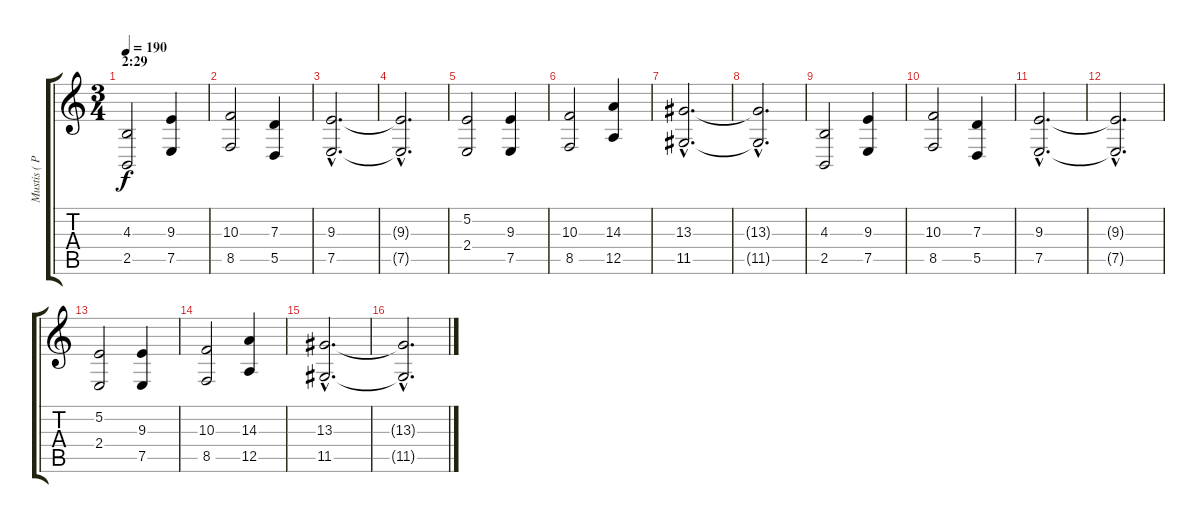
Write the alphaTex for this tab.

\track ("Mustis ( Pad 1)" "Mustis ( P") {instrument stringensemble1}
\staff {score tabs}
\tuning (E4 B3 G3 D3 A2 E2) {hide}
\ts (3 4)
\section ("" "2:29")
\tempo 190
\clef g2
\ks c
(4.3 2.5).2{dy f instrument synthstrings2} (9.3 7.5).4 |
(10.3 8.5).2 (7.3 5.5).4 |
(9.3{hac} 7.5{hac}).2{d} |
(9.3{hac t} 7.5{hac t}).2{d} |
(5.2 2.4).2 (9.3 7.5).4 |
(10.3 8.5).2 (14.3 12.5).4 |
(13.3{hac} 11.5{hac}).2{d} |
(13.3{hac t} 11.5{hac t}).2{d} |
(4.3 2.5).2{instrument synthstrings2} (9.3 7.5).4 |
(10.3 8.5).2 (7.3 5.5).4 |
(9.3{hac} 7.5{hac}).2{d} |
(9.3{hac t} 7.5{hac t}).2{d} |
(5.2 2.4).2 (9.3 7.5).4 |
(10.3 8.5).2 (14.3 12.5).4 |
(13.3{hac} 11.5{hac}).2{d} |
(13.3{hac t} 11.5{hac t}).2{d}
